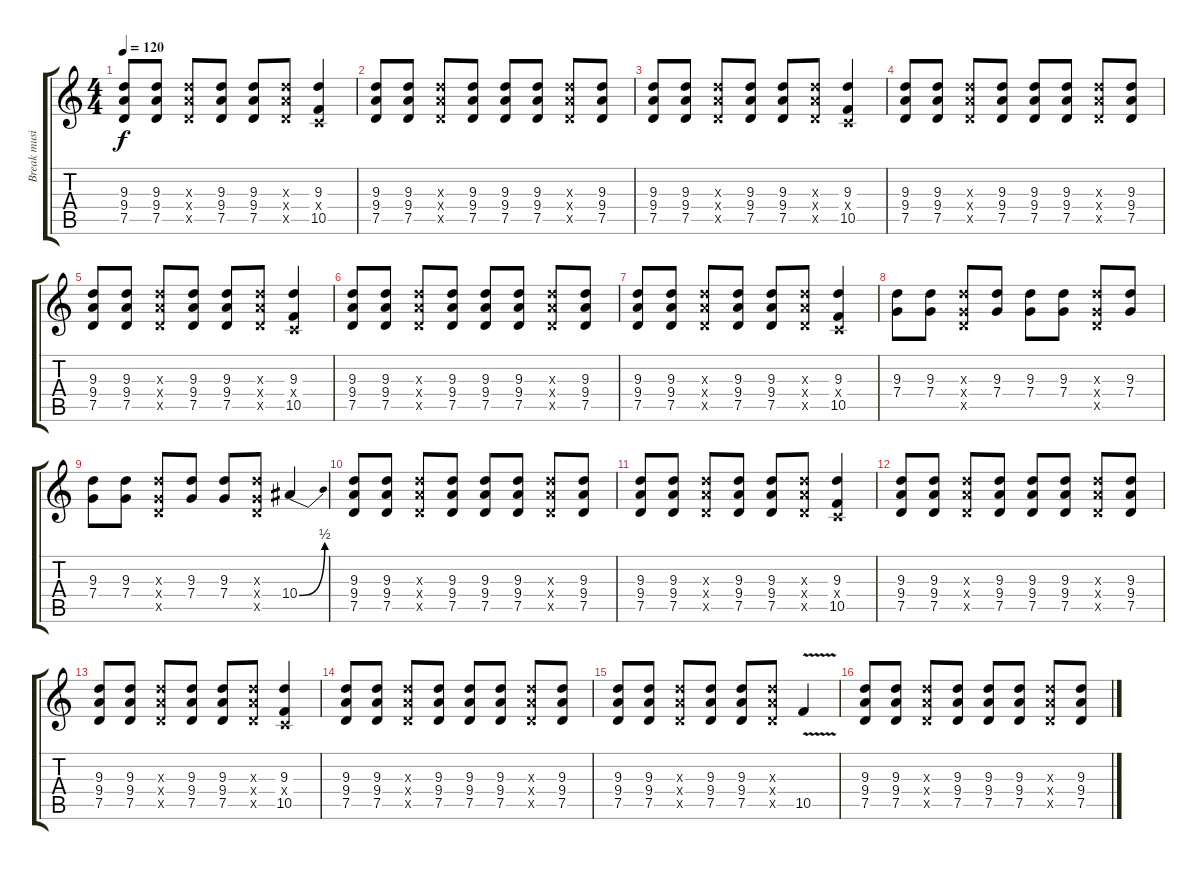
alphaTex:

\track ("Break music" "Break musi") {instrument acousticguitarsteel}
\staff {score tabs}
\tuning (D4 A3 F3 C3 G2 D2) {hide}
\ts (4 4)
\tempo 120
\clef g2
\ks c
(9.3 9.4 7.5).8{dy f} (9.3 9.4 7.5).8 (9.3{x} 9.4{x} 7.5{x}).8 (9.3 9.4 7.5).8 (9.3 9.4 7.5).8 (9.3{x} 9.4{x} 7.5{x}).8 (9.3 0.4{x} 10.5).4 |
(9.3 9.4 7.5).8 (9.3 9.4 7.5).8 (9.3{x} 9.4{x} 7.5{x}).8 (9.3 9.4 7.5).8 (9.3 9.4 7.5).8 (9.3 9.4 7.5).8 (9.3{x} 9.4{x} 7.5{x}).8 (9.3 9.4 7.5).8 |
(9.3 9.4 7.5).8 (9.3 9.4 7.5).8 (9.3{x} 9.4{x} 7.5{x}).8 (9.3 9.4 7.5).8 (9.3 9.4 7.5).8 (9.3{x} 9.4{x} 7.5{x}).8 (9.3 0.4{x} 10.5).4 |
(9.3 9.4 7.5).8 (9.3 9.4 7.5).8 (9.3{x} 9.4{x} 7.5{x}).8 (9.3 9.4 7.5).8 (9.3 9.4 7.5).8 (9.3 9.4 7.5).8 (9.3{x} 9.4{x} 7.5{x}).8 (9.3 9.4 7.5).8 |
(9.3 9.4 7.5).8 (9.3 9.4 7.5).8 (9.3{x} 9.4{x} 7.5{x}).8 (9.3 9.4 7.5).8 (9.3 9.4 7.5).8 (9.3{x} 9.4{x} 7.5{x}).8 (9.3 0.4{x} 10.5).4 |
(9.3 9.4 7.5).8 (9.3 9.4 7.5).8 (9.3{x} 9.4{x} 7.5{x}).8 (9.3 9.4 7.5).8 (9.3 9.4 7.5).8 (9.3 9.4 7.5).8 (9.3{x} 9.4{x} 7.5{x}).8 (9.3 9.4 7.5).8 |
(9.3 9.4 7.5).8 (9.3 9.4 7.5).8 (9.3{x} 9.4{x} 7.5{x}).8 (9.3 9.4 7.5).8 (9.3 9.4 7.5).8 (9.3{x} 9.4{x} 7.5{x}).8 (9.3 0.4{x} 10.5).4 |
(9.3 7.4).8 (9.3 7.4).8 (9.3{x} 7.4{x} 7.5{x}).8 (9.3 7.4).8 (9.3 7.4).8 (9.3 7.4).8 (9.3{x} 7.4{x} 7.5{x}).8 (9.3 7.4).8 |
(9.3 7.4).8 (9.3 7.4).8 (9.3{x} 7.4{x} 7.5{x}).8 (9.3 7.4).8 (9.3 7.4).8 (9.3{x} 7.4{x} 7.5{x}).8 10.4{be (bend 0 0 60 2)}.4 |
(9.3 9.4 7.5).8 (9.3 9.4 7.5).8 (9.3{x} 9.4{x} 7.5{x}).8 (9.3 9.4 7.5).8 (9.3 9.4 7.5).8 (9.3 9.4 7.5).8 (9.3{x} 9.4{x} 7.5{x}).8 (9.3 9.4 7.5).8 |
(9.3 9.4 7.5).8 (9.3 9.4 7.5).8 (9.3{x} 9.4{x} 7.5{x}).8 (9.3 9.4 7.5).8 (9.3 9.4 7.5).8 (9.3{x} 9.4{x} 7.5{x}).8 (9.3 0.4{x} 10.5).4 |
(9.3 9.4 7.5).8 (9.3 9.4 7.5).8 (9.3{x} 9.4{x} 7.5{x}).8 (9.3 9.4 7.5).8 (9.3 9.4 7.5).8 (9.3 9.4 7.5).8 (9.3{x} 9.4{x} 7.5{x}).8 (9.3 9.4 7.5).8 |
(9.3 9.4 7.5).8 (9.3 9.4 7.5).8 (9.3{x} 9.4{x} 7.5{x}).8 (9.3 9.4 7.5).8 (9.3 9.4 7.5).8 (9.3{x} 9.4{x} 7.5{x}).8 (9.3 0.4{x} 10.5).4 |
(9.3 9.4 7.5).8 (9.3 9.4 7.5).8 (9.3{x} 9.4{x} 7.5{x}).8 (9.3 9.4 7.5).8 (9.3 9.4 7.5).8 (9.3 9.4 7.5).8 (9.3{x} 9.4{x} 7.5{x}).8 (9.3 9.4 7.5).8 |
(9.3 9.4 7.5).8 (9.3 9.4 7.5).8 (9.3{x} 9.4{x} 7.5{x}).8 (9.3 9.4 7.5).8 (9.3 9.4 7.5).8 (9.3{x} 9.4{x} 7.5{x}).8 10.5{v}.4 |
(9.3 9.4 7.5).8 (9.3 9.4 7.5).8 (9.3{x} 9.4{x} 7.5{x}).8 (9.3 9.4 7.5).8 (9.3 9.4 7.5).8 (9.3 9.4 7.5).8 (9.3{x} 9.4{x} 7.5{x}).8 (9.3 9.4 7.5).8
